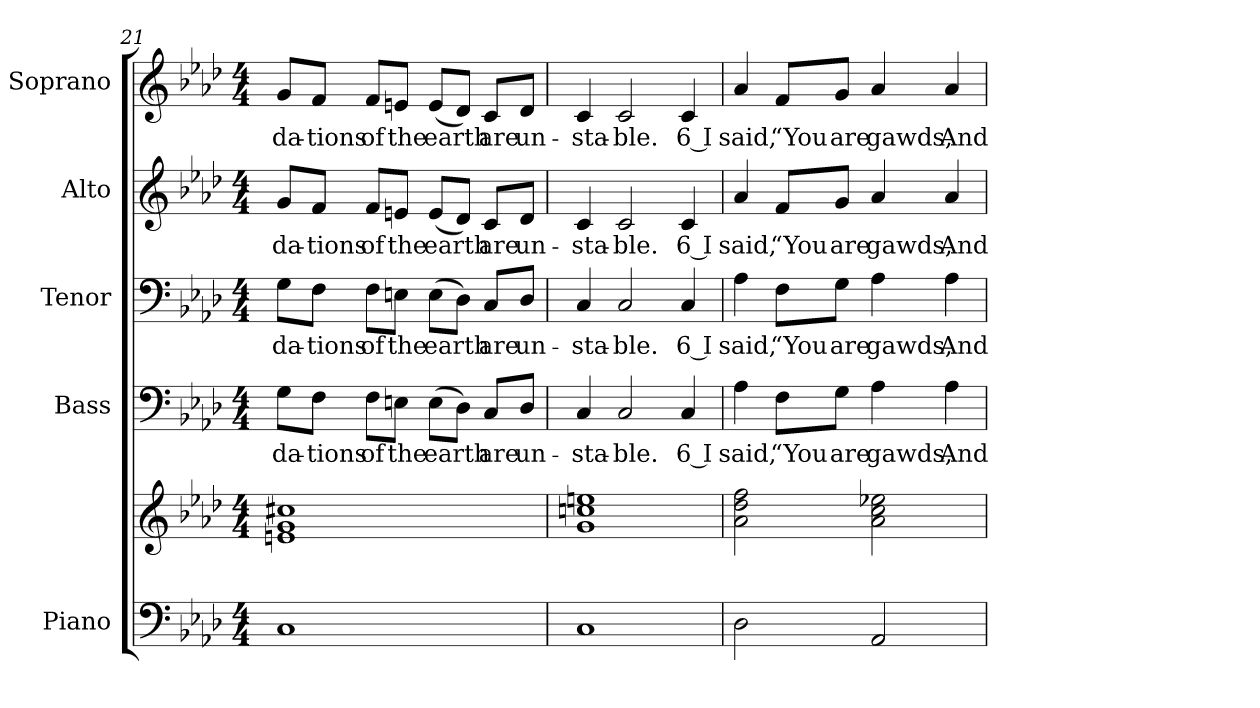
**kern	**kern	**kern	**text	**kern	**text	**kern	**text	**kern	**text
*part5	*part5	*part4	*part4	*part3	*part3	*part2	*part2	*part1	*part1
*staff6	*staff5	*staff4	*staff4	*staff3	*staff3	*staff2	*staff2	*staff1	*staff1
*I"Piano	*	*I"Bass	*	*I"Tenor	*	*I"Alto	*	*I"Soprano	*
*I'Pno.	*	*I'B.	*	*I'T.	*	*I'A.	*	*I'S.	*
!!LO:PB:g=z
*clefF4	*clefG2	*clefF4	*	*clefF4	*	*clefG2	*	*clefG2	*
*k[b-e-a-d-]	*k[b-e-a-d-]	*k[b-e-a-d-]	*	*k[b-e-a-d-]	*	*k[b-e-a-d-]	*	*k[b-e-a-d-]	*
*A-:	*A-:	*A-:	*	*A-:	*	*A-:	*	*A-:	*
*M4/4	*M4/4	*M4/4	*	*M4/4	*	*M4/4	*	*M4/4	*
=21	=21	=21	=21	=21	=21	=21	=21	=21	=21
!	!	!	!LO:LY:b:color=#000000	!	!	!	!	!	!
!	!	!	!	!	!LO:LY:b:color=#000000	!	!	!	!
!	!	!	!	!	!	!	!LO:LY:b:color=#000000	!	!
!	!	!	!	!	!	!	!	!	!LO:LY:b:color=#000000
1Ci	1eni 1gi 1cc#Xi	8Gi\L	da-	8Gi\L	da-	8gi/L	da-	8gi/L	da-
!	!	!	!LO:LY:b:color=#000000	!	!	!	!	!	!
!	!	!	!	!	!LO:LY:b:color=#000000	!	!	!	!
!	!	!	!	!	!	!	!LO:LY:b:color=#000000	!	!
!	!	!	!	!	!	!	!	!	!LO:LY:b:color=#000000
.	.	8Fi\J	-tions	8Fi\J	-tions	8fi/J	-tions	8fi/J	-tions
!	!	!	!LO:LY:b:color=#000000	!	!	!	!	!	!
!	!	!	!	!	!LO:LY:b:color=#000000	!	!	!	!
!	!	!	!	!	!	!	!LO:LY:b:color=#000000	!	!
!	!	!	!	!	!	!	!	!	!LO:LY:b:color=#000000
.	.	8Fi\L	of	8Fi\L	of	8fi/L	of	8fi/L	of
!	!	!	!LO:LY:b:color=#000000	!	!	!	!	!	!
!	!	!	!	!	!LO:LY:b:color=#000000	!	!	!	!
!	!	!	!	!	!	!	!LO:LY:b:color=#000000	!	!
!	!	!	!	!	!	!	!	!	!LO:LY:b:color=#000000
.	.	8Eni\J	the	8Eni\J	the	8eni/J	the	8eni/J	the
!	!	!	!LO:LY:b:color=#000000	!	!	!	!	!	!
!	!	!	!	!	!LO:LY:b:color=#000000	!	!	!	!
!	!	!	!	!	!	!	!LO:LY:b:color=#000000	!	!
!	!	!	!	!	!	!	!	!	!LO:LY:b:color=#000000
.	.	(8Ei\L	earth	(8Ei\L	earth	(8ei/L	earth	(8ei/L	earth
.	.	8D-i\J)	.	8D-i\J)	.	8d-i/J)	.	8d-i/J)	.
!	!	!	!LO:LY:b:color=#000000	!	!	!	!	!	!
!	!	!	!	!	!LO:LY:b:color=#000000	!	!	!	!
!	!	!	!	!	!	!	!LO:LY:b:color=#000000	!	!
!	!	!	!	!	!	!	!	!	!LO:LY:b:color=#000000
.	.	8Ci/L	are	8Ci/L	are	8ci/L	are	8ci/L	are
!	!	!	!LO:LY:b:color=#000000	!	!	!	!	!	!
!	!	!	!	!	!LO:LY:b:color=#000000	!	!	!	!
!	!	!	!	!	!	!	!LO:LY:b:color=#000000	!	!
!	!	!	!	!	!	!	!	!	!LO:LY:b:color=#000000
.	.	8D-i/J	un-	8D-i/J	un-	8d-i/J	un-	8d-i/J	un-
=22	=22	=22	=22	=22	=22	=22	=22	=22	=22
!	!	!	!LO:LY:b:color=#000000	!	!	!	!	!	!
!	!	!	!	!	!LO:LY:b:color=#000000	!	!	!	!
!	!	!	!	!	!	!	!LO:LY:b:color=#000000	!	!
!	!	!	!	!	!	!	!	!	!LO:LY:b:color=#000000
1Ci	1gi 1ccni 1eeni	4Ci/	-sta-	4Ci/	-sta-	4ci/	-sta-	4ci/	-sta-
!	!	!	!LO:LY:b:color=#000000	!	!	!	!	!	!
!	!	!	!	!	!LO:LY:b:color=#000000	!	!	!	!
!	!	!	!	!	!	!	!LO:LY:b:color=#000000	!	!
!	!	!	!	!	!	!	!	!	!LO:LY:b:color=#000000
.	.	2Ci/	-ble.	2Ci/	-ble.	2ci/	-ble.	2ci/	-ble.
!	!	!	!LO:LY:b:color=#000000	!	!	!	!	!	!
!	!	!	!	!	!LO:LY:b:color=#000000	!	!	!	!
!	!	!	!	!	!	!	!LO:LY:b:color=#000000	!	!
!	!	!	!	!	!	!	!	!	!LO:LY:b:color=#000000
.	.	4Ci/	6 I	4Ci/	6 I	4ci/	6 I	4ci/	6 I
!!LO:PB:g=z
=23	=23	=23	=23	=23	=23	=23	=23	=23	=23
!	!	!	!LO:LY:b:color=#000000	!	!	!	!	!	!
!	!	!	!	!	!LO:LY:b:color=#000000	!	!	!	!
!	!	!	!	!	!	!	!LO:LY:b:color=#000000	!	!
!	!	!	!	!	!	!	!	!	!LO:LY:b:color=#000000
2D-i\	2a-i\ 2dd-i 2ffi	4A-i\	said,	4A-i\	said,	4a-i/	said,	4a-i/	said,
!	!	!	!LO:LY:b:color=#000000	!	!	!	!	!	!
!	!	!	!	!	!LO:LY:b:color=#000000	!	!	!	!
!	!	!	!	!	!	!	!LO:LY:b:color=#000000	!	!
!	!	!	!	!	!	!	!	!	!LO:LY:b:color=#000000
.	.	8Fi\L	“You	8Fi\L	“You	8fi/L	“You	8fi/L	“You
!	!	!	!LO:LY:b:color=#000000	!	!	!	!	!	!
!	!	!	!	!	!LO:LY:b:color=#000000	!	!	!	!
!	!	!	!	!	!	!	!LO:LY:b:color=#000000	!	!
!	!	!	!	!	!	!	!	!	!LO:LY:b:color=#000000
.	.	8Gi\J	are	8Gi\J	are	8gi/J	are	8gi/J	are
!	!	!	!LO:LY:b:color=#000000	!	!	!	!	!	!
!	!	!	!	!	!LO:LY:b:color=#000000	!	!	!	!
!	!	!	!	!	!	!	!LO:LY:b:color=#000000	!	!
!	!	!	!	!	!	!	!	!	!LO:LY:b:color=#000000
2AA-i/	2a-i\ 2cci 2ee-Xi	4A-i\	gawds,	4A-i\	gawds,	4a-i/	gawds,	4a-i/	gawds,
!	!	!	!LO:LY:b:color=#000000	!	!	!	!	!	!
!	!	!	!	!	!LO:LY:b:color=#000000	!	!	!	!
!	!	!	!	!	!	!	!LO:LY:b:color=#000000	!	!
!	!	!	!	!	!	!	!	!	!LO:LY:b:color=#000000
.	.	4A-i\	And	4A-i\	And	4a-i/	And	4a-i/	And
=	=	=	=	=	=	=	=	=	=
*-	*-	*-	*-	*-	*-	*-	*-	*-	*-
